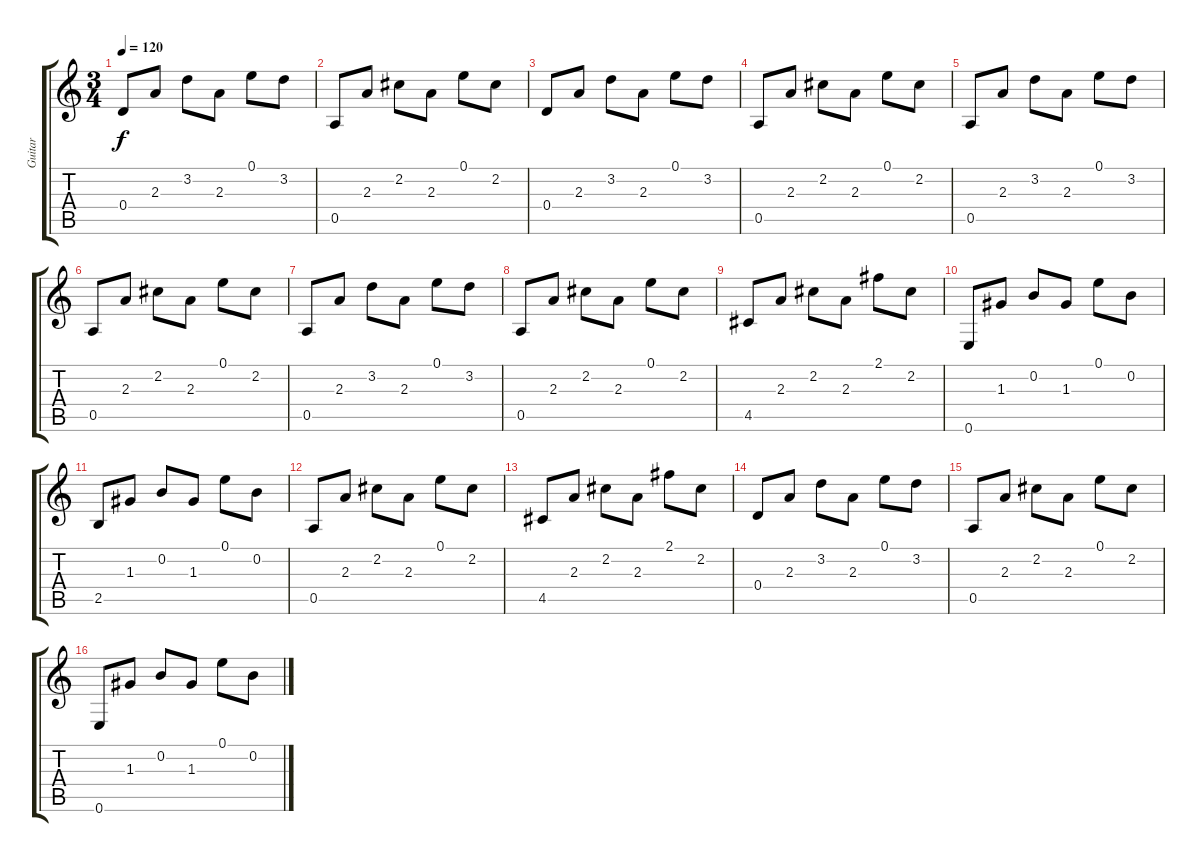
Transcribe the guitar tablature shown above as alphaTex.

\track ("Guitar" "Guitar") {instrument acousticguitarsteel}
\staff {score tabs}
\tuning (E4 B3 G3 D3 A2 E2) {hide}
\ts (3 4)
\tempo 120
\clef g2
\ks c
0.4.8{dy f} 2.3.8 3.2.8 2.3.8 0.1.8 3.2.8 |
0.5.8 2.3.8 2.2.8 2.3.8 0.1.8 2.2.8 |
0.4.8 2.3.8 3.2.8 2.3.8 0.1.8 3.2.8 |
0.5.8 2.3.8 2.2.8 2.3.8 0.1.8 2.2.8 |
0.5.8 2.3.8 3.2.8 2.3.8 0.1.8 3.2.8 |
0.5.8 2.3.8 2.2.8 2.3.8 0.1.8 2.2.8 |
0.5.8 2.3.8 3.2.8 2.3.8 0.1.8 3.2.8 |
0.5.8 2.3.8 2.2.8 2.3.8 0.1.8 2.2.8 |
4.5.8 2.3.8 2.2.8 2.3.8 2.1.8 2.2.8 |
0.6.8 1.3.8 0.2.8 1.3.8 0.1.8 0.2.8 |
2.5.8 1.3.8 0.2.8 1.3.8 0.1.8 0.2.8 |
0.5.8 2.3.8 2.2.8 2.3.8 0.1.8 2.2.8 |
4.5.8 2.3.8 2.2.8 2.3.8 2.1.8 2.2.8 |
0.4.8 2.3.8 3.2.8 2.3.8 0.1.8 3.2.8 |
0.5.8 2.3.8 2.2.8 2.3.8 0.1.8 2.2.8 |
0.6.8 1.3.8 0.2.8 1.3.8 0.1.8 0.2.8
